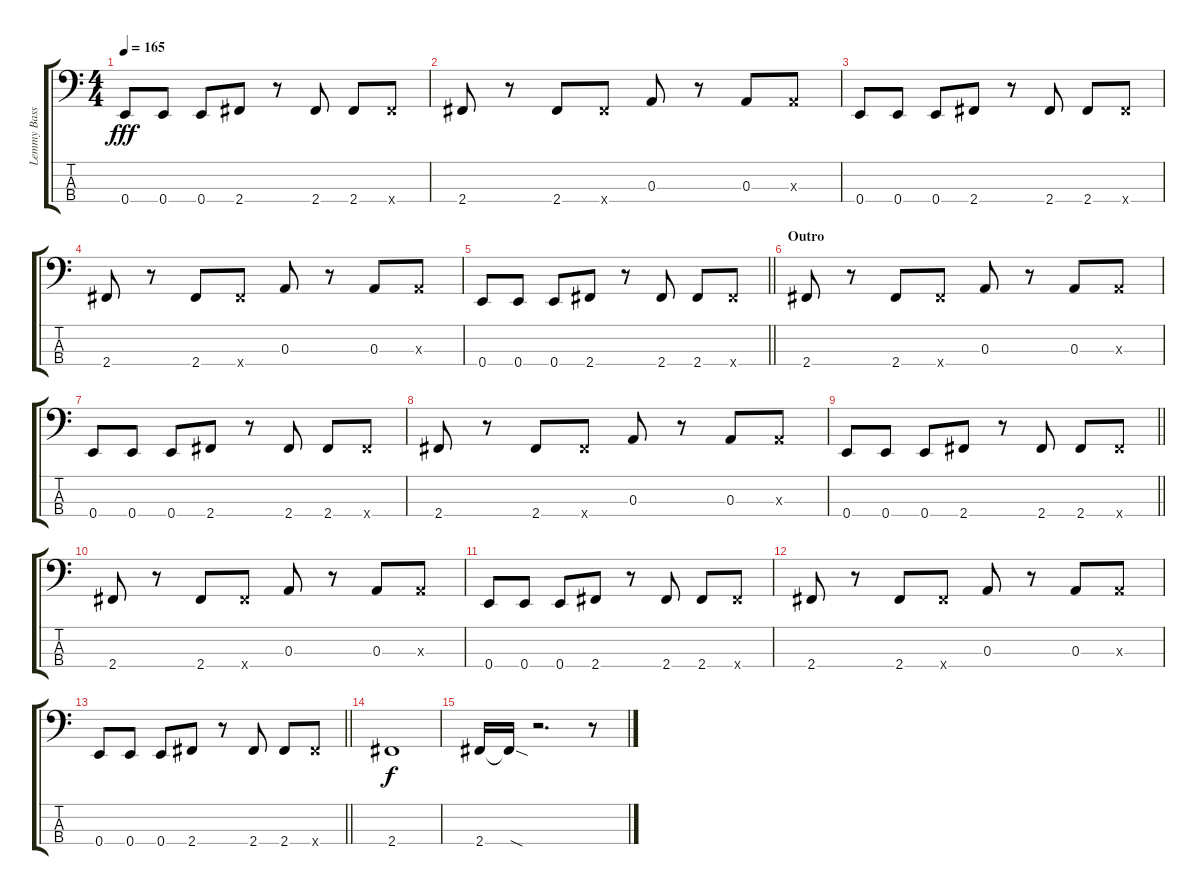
\track ("Lemmy Bass" "Lemmy Bass") {instrument electricbassfinger}
\staff {score tabs}
\tuning (G2 D2 A1 E1) {hide}
\ts (4 4)
\tempo 165
\clef f4
\ks c
0.4.8{dy fff} 0.4.8 0.4.8 2.4.8 r.8 2.4.8 2.4.8 2.4{x}.8 |
2.4.8 r.8 2.4.8 2.4{x}.8 0.3.8 r.8 0.3.8 0.3{x}.8 |
0.4.8 0.4.8 0.4.8 2.4.8 r.8 2.4.8 2.4.8 2.4{x}.8 |
2.4.8 r.8 2.4.8 2.4{x}.8 0.3.8 r.8 0.3.8 0.3{x}.8 |
\barLineRight lightlight
0.4.8 0.4.8 0.4.8 2.4.8 r.8 2.4.8 2.4.8 2.4{x}.8 |
\section ("" "Outro")
2.4.8 r.8 2.4.8 2.4{x}.8 0.3.8 r.8 0.3.8 0.3{x}.8 |
0.4.8 0.4.8 0.4.8 2.4.8 r.8 2.4.8 2.4.8 2.4{x}.8 |
2.4.8 r.8 2.4.8 2.4{x}.8 0.3.8 r.8 0.3.8 0.3{x}.8 |
\barLineRight lightlight
0.4.8 0.4.8 0.4.8 2.4.8 r.8 2.4.8 2.4.8 2.4{x}.8 |
2.4.8 r.8 2.4.8 2.4{x}.8 0.3.8 r.8 0.3.8 0.3{x}.8 |
0.4.8 0.4.8 0.4.8 2.4.8 r.8 2.4.8 2.4.8 2.4{x}.8 |
2.4.8 r.8 2.4.8 2.4{x}.8 0.3.8 r.8 0.3.8 0.3{x}.8 |
\barLineRight lightlight
0.4.8 0.4.8 0.4.8 2.4.8 r.8 2.4.8 2.4.8 2.4{x}.8 |
2.4.1{dy f} |
2.4.16 2.4{sod t}.16 r.2{d} r.8
